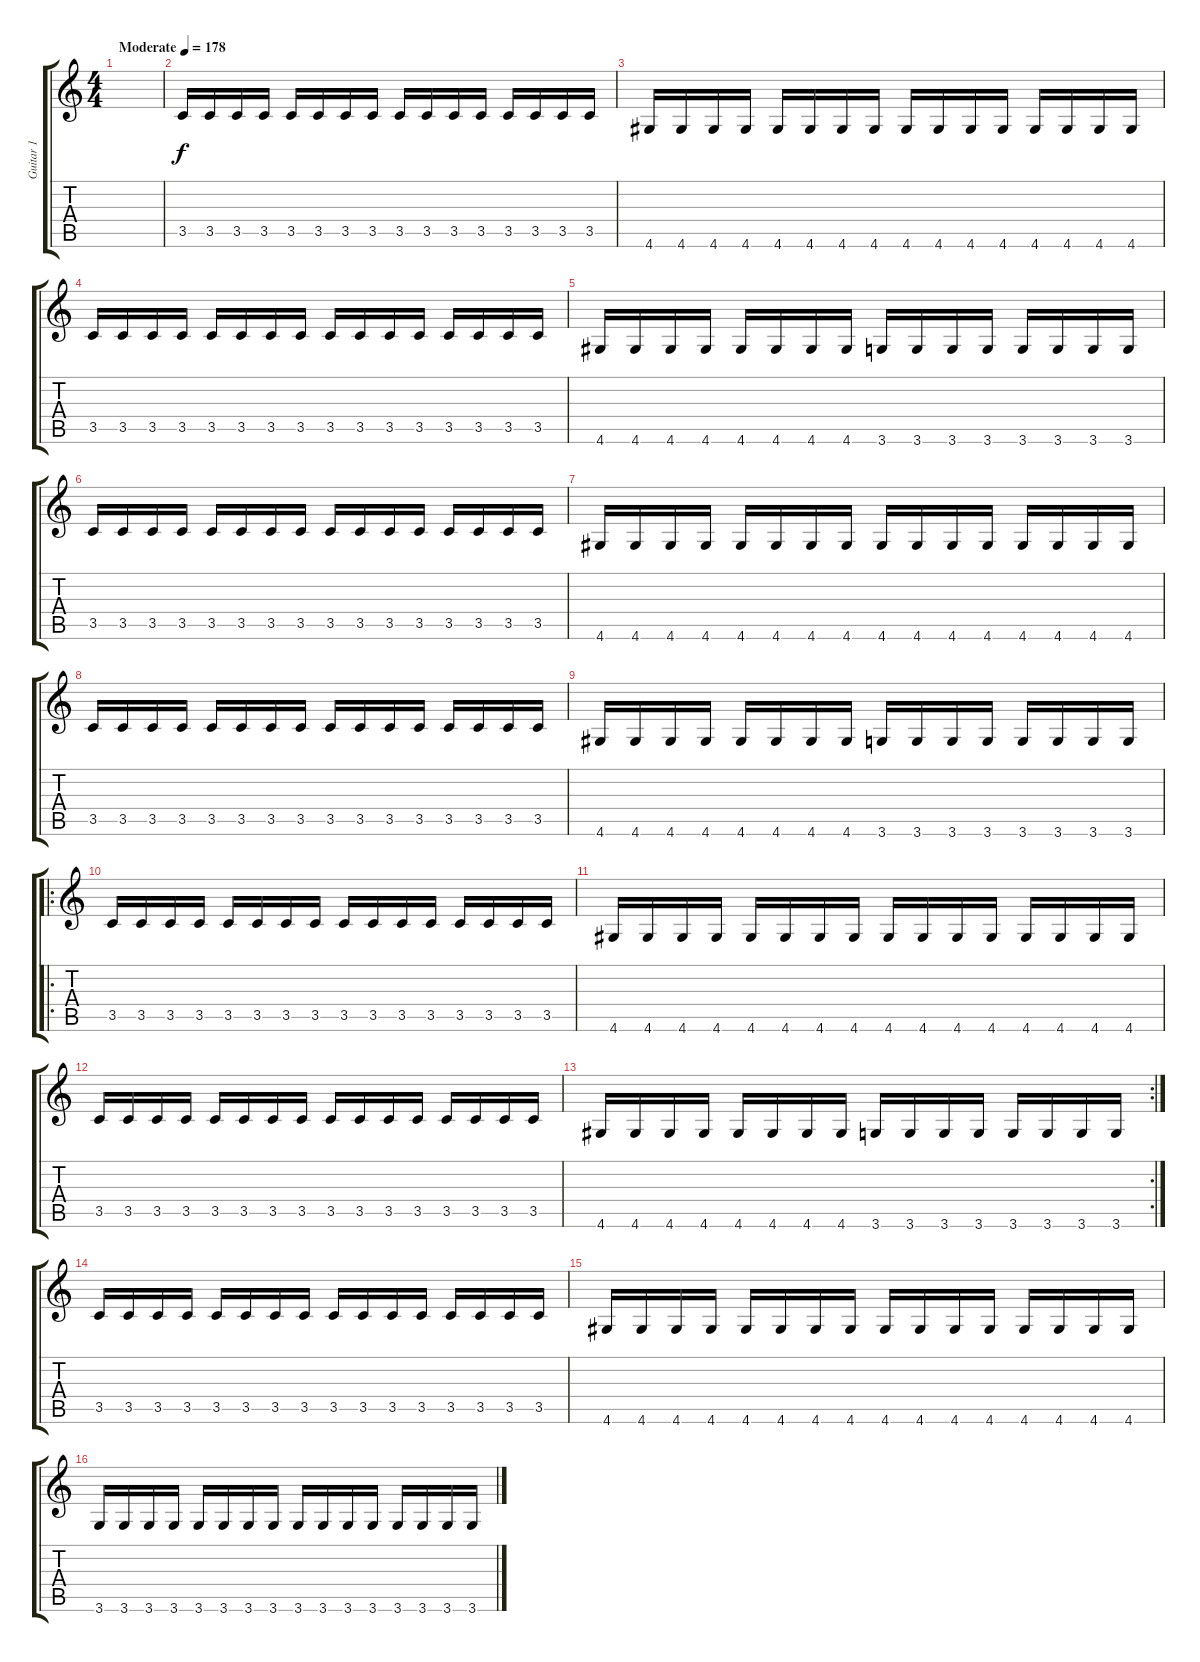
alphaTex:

\track ("Guitar 1" "Guitar 1") {instrument distortionguitar}
\staff {score tabs}
\tuning (E4 B3 G3 D3 A2 E2) {hide}
\ts (4 4)
\tempo (178 "Moderate")
\clef g2
\ks c
|
3.5.16 3.5.16 3.5.16 3.5.16 3.5.16 3.5.16 3.5.16 3.5.16 3.5.16 3.5.16 3.5.16 3.5.16 3.5.16 3.5.16 3.5.16 3.5.16 |
4.6.16 4.6.16 4.6.16 4.6.16 4.6.16 4.6.16 4.6.16 4.6.16 4.6.16 4.6.16 4.6.16 4.6.16 4.6.16 4.6.16 4.6.16 4.6.16 |
3.5.16 3.5.16 3.5.16 3.5.16 3.5.16 3.5.16 3.5.16 3.5.16 3.5.16 3.5.16 3.5.16 3.5.16 3.5.16 3.5.16 3.5.16 3.5.16 |
4.6.16 4.6.16 4.6.16 4.6.16 4.6.16 4.6.16 4.6.16 4.6.16 3.6.16 3.6.16 3.6.16 3.6.16 3.6.16 3.6.16 3.6.16 3.6.16 |
3.5.16 3.5.16 3.5.16 3.5.16 3.5.16 3.5.16 3.5.16 3.5.16 3.5.16 3.5.16 3.5.16 3.5.16 3.5.16 3.5.16 3.5.16 3.5.16 |
4.6.16 4.6.16 4.6.16 4.6.16 4.6.16 4.6.16 4.6.16 4.6.16 4.6.16 4.6.16 4.6.16 4.6.16 4.6.16 4.6.16 4.6.16 4.6.16 |
3.5.16 3.5.16 3.5.16 3.5.16 3.5.16 3.5.16 3.5.16 3.5.16 3.5.16 3.5.16 3.5.16 3.5.16 3.5.16 3.5.16 3.5.16 3.5.16 |
4.6.16 4.6.16 4.6.16 4.6.16 4.6.16 4.6.16 4.6.16 4.6.16 3.6.16 3.6.16 3.6.16 3.6.16 3.6.16 3.6.16 3.6.16 3.6.16 |
\ro
3.5.16 3.5.16 3.5.16 3.5.16 3.5.16 3.5.16 3.5.16 3.5.16 3.5.16 3.5.16 3.5.16 3.5.16 3.5.16 3.5.16 3.5.16 3.5.16 |
4.6.16 4.6.16 4.6.16 4.6.16 4.6.16 4.6.16 4.6.16 4.6.16 4.6.16 4.6.16 4.6.16 4.6.16 4.6.16 4.6.16 4.6.16 4.6.16 |
3.5.16 3.5.16 3.5.16 3.5.16 3.5.16 3.5.16 3.5.16 3.5.16 3.5.16 3.5.16 3.5.16 3.5.16 3.5.16 3.5.16 3.5.16 3.5.16 |
\rc 2
4.6.16 4.6.16 4.6.16 4.6.16 4.6.16 4.6.16 4.6.16 4.6.16 3.6.16 3.6.16 3.6.16 3.6.16 3.6.16 3.6.16 3.6.16 3.6.16 |
3.5.16 3.5.16 3.5.16 3.5.16 3.5.16 3.5.16 3.5.16 3.5.16 3.5.16 3.5.16 3.5.16 3.5.16 3.5.16 3.5.16 3.5.16 3.5.16 |
4.6.16 4.6.16 4.6.16 4.6.16 4.6.16 4.6.16 4.6.16 4.6.16 4.6.16 4.6.16 4.6.16 4.6.16 4.6.16 4.6.16 4.6.16 4.6.16 |
3.6.16 3.6.16 3.6.16 3.6.16 3.6.16 3.6.16 3.6.16 3.6.16 3.6.16 3.6.16 3.6.16 3.6.16 3.6.16 3.6.16 3.6.16 3.6.16
